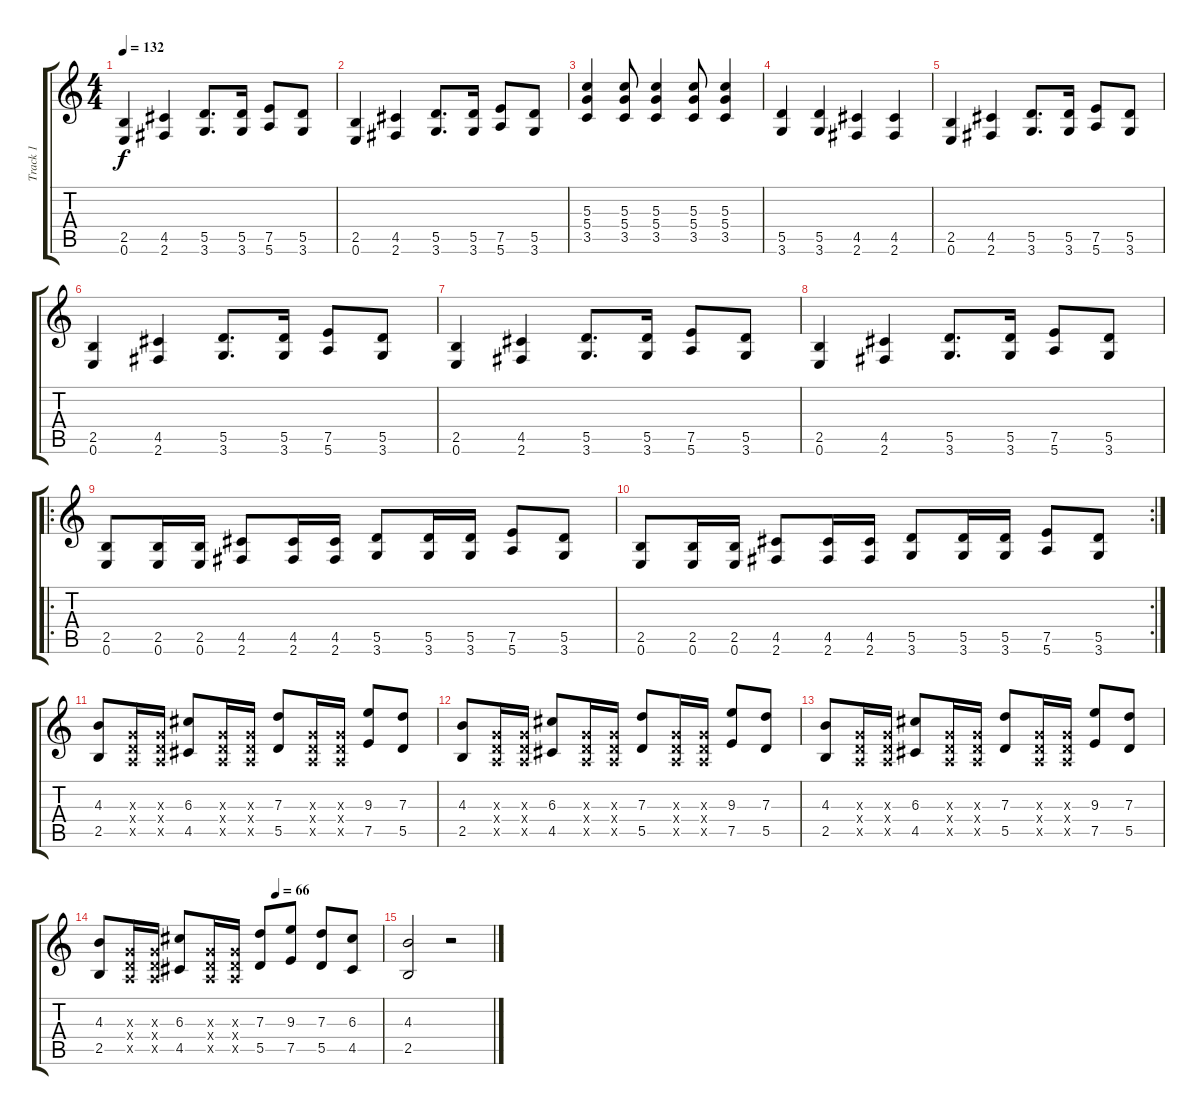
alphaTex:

\track ("Track 1" "Track 1") {instrument distortionguitar}
\staff {score tabs}
\tuning (E4 B3 G3 D3 A2 E2) {hide}
\ts (4 4)
\tempo 132
\clef g2
\ks c
(2.5 0.6).4{dy f instrument distortionguitar} (4.5 2.6).4 (5.5 3.6).8{d} (5.5 3.6).16 (7.5 5.6).8 (5.5 3.6).8 |
(2.5 0.6).4 (4.5 2.6).4 (5.5 3.6).8{d} (5.5 3.6).16 (7.5 5.6).8 (5.5 3.6).8 |
(5.3 5.4 3.5).4 (5.3 5.4 3.5).8 (5.3 5.4 3.5).4 (5.3 5.4 3.5).8 (5.3 5.4 3.5).4 |
(5.5 3.6).4 (5.5 3.6).4 (4.5 2.6).4 (4.5 2.6).4 |
(2.5 0.6).4 (4.5 2.6).4 (5.5 3.6).8{d} (5.5 3.6).16 (7.5 5.6).8 (5.5 3.6).8 |
(2.5 0.6).4 (4.5 2.6).4 (5.5 3.6).8{d} (5.5 3.6).16 (7.5 5.6).8 (5.5 3.6).8 |
(2.5 0.6).4 (4.5 2.6).4 (5.5 3.6).8{d} (5.5 3.6).16 (7.5 5.6).8 (5.5 3.6).8 |
(2.5 0.6).4 (4.5 2.6).4 (5.5 3.6).8{d} (5.5 3.6).16 (7.5 5.6).8 (5.5 3.6).8 |
\ro
(2.5 0.6).8 (2.5 0.6).16 (2.5 0.6).16 (4.5 2.6).8 (4.5 2.6).16 (4.5 2.6).16 (5.5 3.6).8 (5.5 3.6).16 (5.5 3.6).16 (7.5 5.6).8 (5.5 3.6).8 |
\rc 2
(2.5 0.6).8 (2.5 0.6).16 (2.5 0.6).16 (4.5 2.6).8 (4.5 2.6).16 (4.5 2.6).16 (5.5 3.6).8 (5.5 3.6).16 (5.5 3.6).16 (7.5 5.6).8 (5.5 3.6).8 |
(4.3 2.5).8 (0.3{x} 0.4{x} 0.5{x}).16 (0.3{x} 0.4{x} 0.5{x}).16 (6.3 4.5).8 (0.3{x} 0.4{x} 0.5{x}).16 (0.3{x} 0.4{x} 0.5{x}).16 (7.3 5.5).8 (0.3{x} 0.4{x} 0.5{x}).16 (0.3{x} 0.4{x} 0.5{x}).16 (9.3 7.5).8 (7.3 5.5).8 |
(4.3 2.5).8 (0.3{x} 0.4{x} 0.5{x}).16 (0.3{x} 0.4{x} 0.5{x}).16 (6.3 4.5).8 (0.3{x} 0.4{x} 0.5{x}).16 (0.3{x} 0.4{x} 0.5{x}).16 (7.3 5.5).8 (0.3{x} 0.4{x} 0.5{x}).16 (0.3{x} 0.4{x} 0.5{x}).16 (9.3 7.5).8 (7.3 5.5).8 |
(4.3 2.5).8 (0.3{x} 0.4{x} 0.5{x}).16 (0.3{x} 0.4{x} 0.5{x}).16 (6.3 4.5).8 (0.3{x} 0.4{x} 0.5{x}).16 (0.3{x} 0.4{x} 0.5{x}).16 (7.3 5.5).8 (0.3{x} 0.4{x} 0.5{x}).16 (0.3{x} 0.4{x} 0.5{x}).16 (9.3 7.5).8 (7.3 5.5).8 |
\tempo (66 0.625)
(4.3 2.5).8 (0.3{x} 0.4{x} 0.5{x}).16 (0.3{x} 0.4{x} 0.5{x}).16 (6.3 4.5).8 (0.3{x} 0.4{x} 0.5{x}).16 (0.3{x} 0.4{x} 0.5{x}).16 (7.3 5.5).8 (9.3 7.5).8 (7.3 5.5).8 (6.3 4.5).8 |
(4.3 2.5).2 r.2
